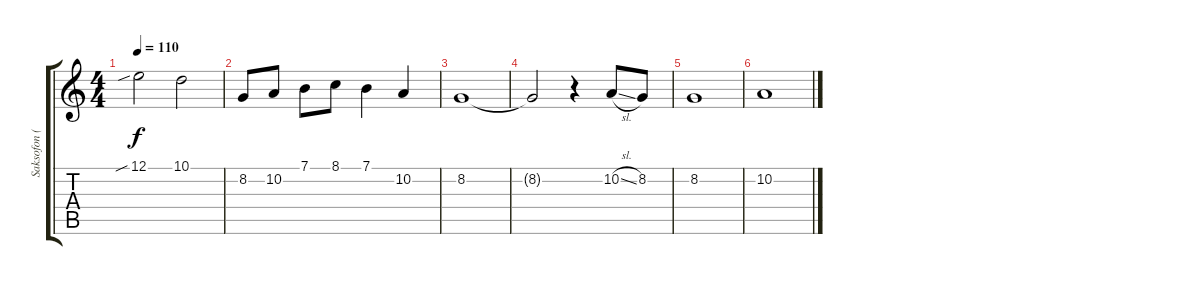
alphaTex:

\track ("Saksofon (solo)" "Saksofon (") {instrument altosax}
\staff {score tabs}
\tuning (E4 B3 G3 D3 A2 E2) {hide}
\ts (4 4)
\tempo 110
\clef g2
\ks c
12.1{sib}.2{dy f} 10.1.2 |
8.2.8 10.2.8 7.1.8 8.1.8 7.1.4 10.2.4 |
8.2.1 |
8.2{t}.2 r.4 10.2{sl}.8 8.2.8 |
8.2.1 |
10.2.1
